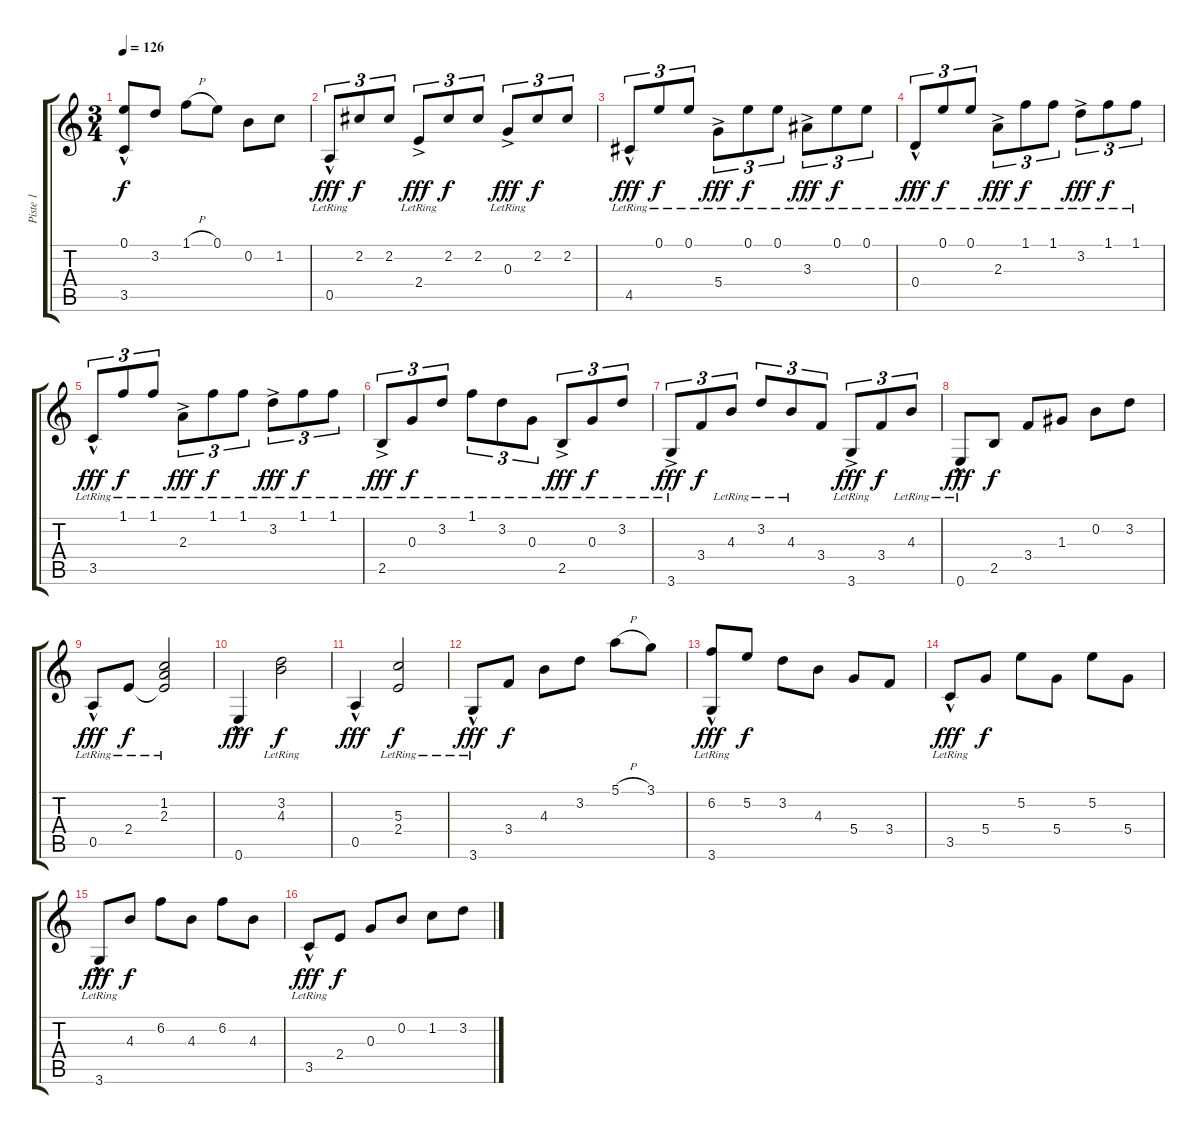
\track ("Piste 1" "Piste 1") {instrument acousticguitarnylon}
\staff {score tabs}
\tuning (E4 B3 G3 D3 A2 E2) {hide}
\ts (3 4)
\tempo 126
\clef g2
\ks c
(0.1 3.5{hac}).8{dy f} 3.2.8 1.1{h}.8 0.1.8 0.2.8 1.2.8 |
0.5{hac lr}.8{tu (3 2) dy fff} 2.2.8{tu (3 2) dy f} 2.2.8{tu (3 2)} 2.4{ac lr}.8{tu (3 2) dy fff} 2.2.8{tu (3 2) dy f} 2.2.8{tu (3 2)} 0.3{ac lr}.8{tu (3 2) dy fff} 2.2.8{tu (3 2) dy f} 2.2.8{tu (3 2)} |
4.5{hac lr}.8{tu (3 2) dy fff} 0.1{lr}.8{tu (3 2) dy f} 0.1{lr}.8{tu (3 2)} 5.4{ac lr}.8{tu (3 2) dy fff} 0.1{lr}.8{tu (3 2) dy f} 0.1{lr}.8{tu (3 2)} 3.3{ac lr}.8{tu (3 2) dy fff} 0.1{lr}.8{tu (3 2) dy f} 0.1{lr}.8{tu (3 2)} |
0.4{hac lr}.8{tu (3 2) dy fff} 0.1{lr}.8{tu (3 2) dy f} 0.1{lr}.8{tu (3 2)} 2.3{ac lr}.8{tu (3 2) dy fff} 1.1{lr}.8{tu (3 2) dy f} 1.1{lr}.8{tu (3 2)} 3.2{ac lr}.8{tu (3 2) dy fff} 1.1{lr}.8{tu (3 2) dy f} 1.1{lr}.8{tu (3 2)} |
3.5{hac lr}.8{tu (3 2) dy fff} 1.1{lr}.8{tu (3 2) dy f} 1.1{lr}.8{tu (3 2)} 2.3{ac lr}.8{tu (3 2) dy fff} 1.1{lr}.8{tu (3 2) dy f} 1.1{lr}.8{tu (3 2)} 3.2{ac lr}.8{tu (3 2) dy fff} 1.1{lr}.8{tu (3 2) dy f} 1.1{lr}.8{tu (3 2)} |
2.5{ac lr}.8{tu (3 2) dy fff} 0.3{lr}.8{tu (3 2) dy f} 3.2{lr}.8{tu (3 2)} 1.1{lr}.8{tu (3 2)} 3.2{lr}.8{tu (3 2)} 0.3{lr}.8{tu (3 2)} 2.5{ac lr}.8{tu (3 2) dy fff} 0.3{lr}.8{tu (3 2) dy f} 3.2{lr}.8{tu (3 2)} |
3.6{ac lr}.8{tu (3 2) dy fff} 3.4.8{tu (3 2) dy f} 4.3{lr}.8{tu (3 2)} 3.2{lr}.8{tu (3 2)} 4.3{lr}.8{tu (3 2)} 3.4.8{tu (3 2)} 3.6{ac lr}.8{tu (3 2) dy fff} 3.4.8{tu (3 2) dy f} 4.3{lr}.8{tu (3 2)} |
0.6{hac lr}.8{dy fff} 2.5.8{dy f} 3.4.8 1.3.8 0.2.8 3.2.8 |
0.5{hac lr}.8{dy fff} 2.4{lr}.8{dy f} (1.2{lr} 2.3{lr} 2.4{t}).2 |
0.6{hac}.4{dy fff} (3.2{lr} 4.3{lr}).2{dy f} |
0.5{hac}.4{dy fff} (5.3{lr} 2.4{lr}).2{dy f} |
3.6{hac lr}.8{dy fff} 3.4.8{dy f} 4.3.8 3.2.8 5.1{h}.8 3.1.8 |
(6.2 3.6{hac lr}).8{dy fff} 5.2.8{dy f} 3.2.8 4.3.8 5.4.8 3.4.8 |
3.5{hac lr}.8{dy fff} 5.4.8{dy f} 5.2.8 5.4.8 5.2.8 5.4.8 |
3.6{hac lr}.8{dy fff} 4.3.8{dy f} 6.2.8 4.3.8 6.2.8 4.3.8 |
3.5{hac lr}.8{dy fff} 2.4.8{dy f} 0.3.8 0.2.8 1.2.8 3.2.8
